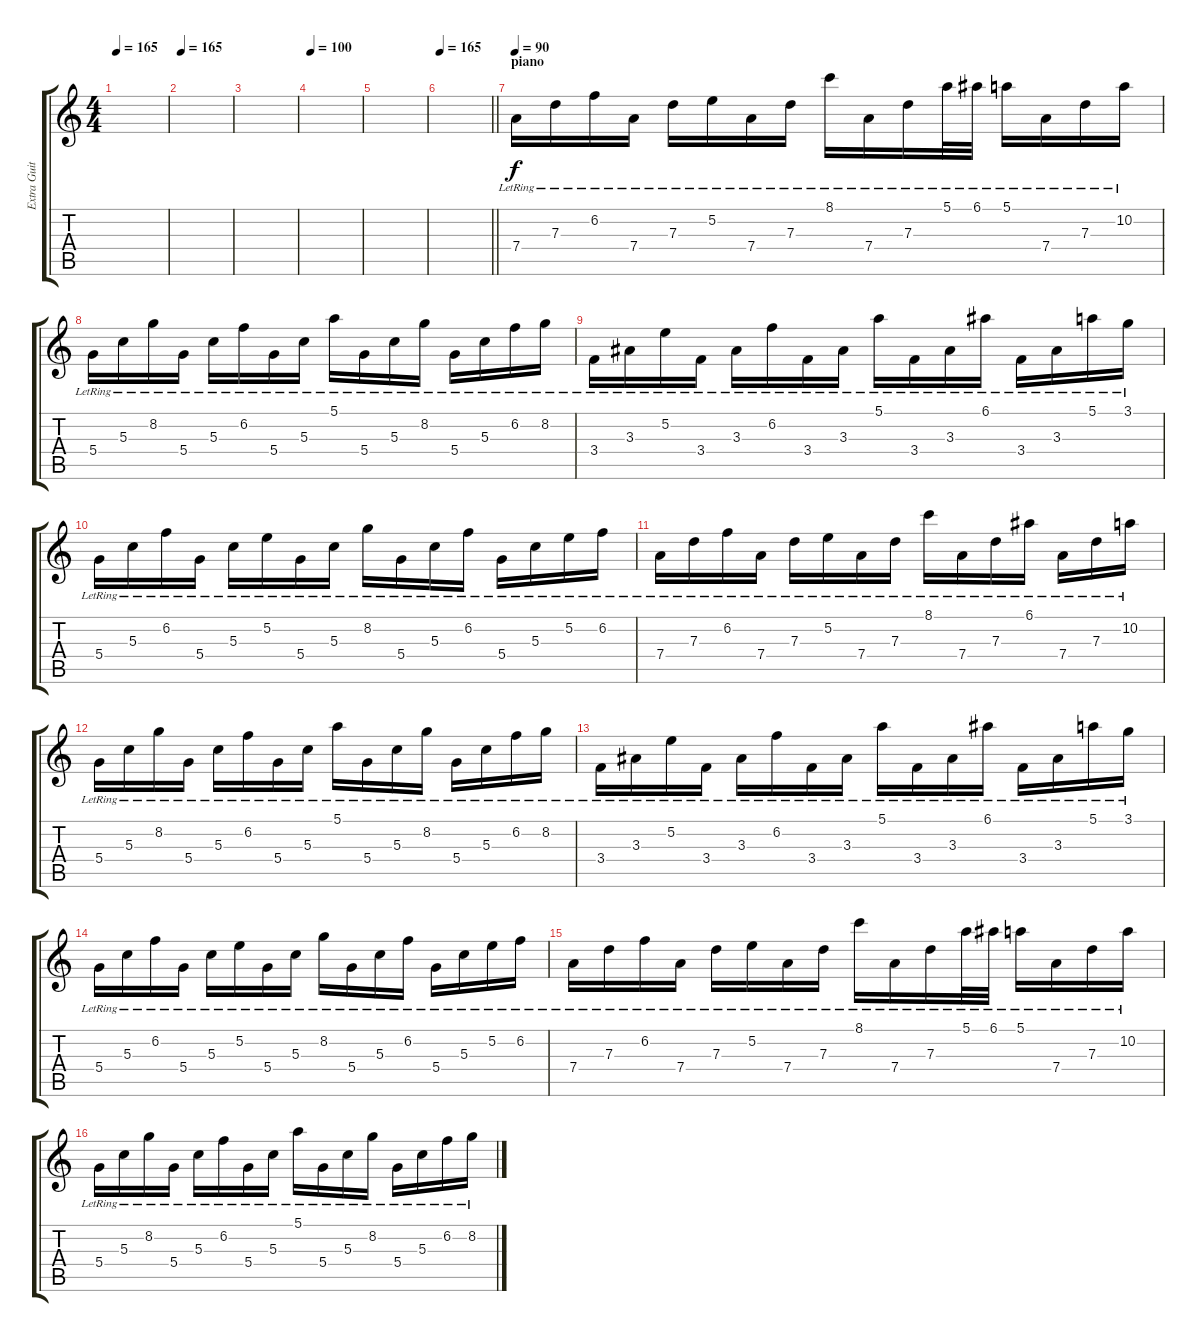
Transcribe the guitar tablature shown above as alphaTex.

\track ("Extra Guitar (ignore it)" "Extra Guit") {instrument acousticguitarsteel}
\staff {score tabs}
\tuning (E4 B3 G3 D3 A2 D2) {hide}
\ts (4 4)
\tempo 165
\clef g2
\ks c
|
\tempo 165
|
|
\tempo 100
|
|
\tempo 165
\barLineRight lightlight
|
\section ("" "piano")
\tempo 90
7.4{lr}.16 7.3{lr}.16 6.2{lr}.16 7.4{lr}.16 7.3{lr}.16 5.2{lr}.16 7.4{lr}.16 7.3{lr}.16 8.1{lr}.16 7.4{lr}.16 7.3{lr}.16 5.1{lr}.32 6.1{lr}.32 5.1{lr}.16 7.4{lr}.16 7.3{lr}.16 10.2{lr}.16 |
5.4{lr}.16 5.3{lr}.16 8.2{lr}.16 5.4{lr}.16 5.3{lr}.16 6.2{lr}.16 5.4{lr}.16 5.3{lr}.16 5.1{lr}.16 5.4{lr}.16 5.3{lr}.16 8.2{lr}.16 5.4{lr}.16 5.3{lr}.16 6.2{lr}.16 8.2{lr}.16 |
3.4{lr}.16 3.3{lr}.16 5.2{lr}.16 3.4{lr}.16 3.3{lr}.16 6.2{lr}.16 3.4{lr}.16 3.3{lr}.16 5.1{lr}.16 3.4{lr}.16 3.3{lr}.16 6.1{lr}.16 3.4{lr}.16 3.3{lr}.16 5.1{lr}.16 3.1{lr}.16 |
5.4{lr}.16 5.3{lr}.16 6.2{lr}.16 5.4{lr}.16 5.3{lr}.16 5.2{lr}.16 5.4{lr}.16 5.3{lr}.16 8.2{lr}.16 5.4{lr}.16 5.3{lr}.16 6.2{lr}.16 5.4{lr}.16 5.3{lr}.16 5.2{lr}.16 6.2{lr}.16 |
7.4{lr}.16 7.3{lr}.16 6.2{lr}.16 7.4{lr}.16 7.3{lr}.16 5.2{lr}.16 7.4{lr}.16 7.3{lr}.16 8.1{lr}.16 7.4{lr}.16 7.3{lr}.16 6.1{lr}.16 7.4{lr}.16 7.3{lr}.16 10.2{lr}.16 |
5.4{lr}.16 5.3{lr}.16 8.2{lr}.16 5.4{lr}.16 5.3{lr}.16 6.2{lr}.16 5.4{lr}.16 5.3{lr}.16 5.1{lr}.16 5.4{lr}.16 5.3{lr}.16 8.2{lr}.16 5.4{lr}.16 5.3{lr}.16 6.2{lr}.16 8.2{lr}.16 |
3.4{lr}.16 3.3{lr}.16 5.2{lr}.16 3.4{lr}.16 3.3{lr}.16 6.2{lr}.16 3.4{lr}.16 3.3{lr}.16 5.1{lr}.16 3.4{lr}.16 3.3{lr}.16 6.1{lr}.16 3.4{lr}.16 3.3{lr}.16 5.1{lr}.16 3.1{lr}.16 |
5.4{lr}.16 5.3{lr}.16 6.2{lr}.16 5.4{lr}.16 5.3{lr}.16 5.2{lr}.16 5.4{lr}.16 5.3{lr}.16 8.2{lr}.16 5.4{lr}.16 5.3{lr}.16 6.2{lr}.16 5.4{lr}.16 5.3{lr}.16 5.2{lr}.16 6.2{lr}.16 |
7.4{lr}.16 7.3{lr}.16 6.2{lr}.16 7.4{lr}.16 7.3{lr}.16 5.2{lr}.16 7.4{lr}.16 7.3{lr}.16 8.1{lr}.16 7.4{lr}.16 7.3{lr}.16 5.1{lr}.32 6.1{lr}.32 5.1{lr}.16 7.4{lr}.16 7.3{lr}.16 10.2{lr}.16 |
5.4{lr}.16 5.3{lr}.16 8.2{lr}.16 5.4{lr}.16 5.3{lr}.16 6.2{lr}.16 5.4{lr}.16 5.3{lr}.16 5.1{lr}.16 5.4{lr}.16 5.3{lr}.16 8.2{lr}.16 5.4{lr}.16 5.3{lr}.16 6.2{lr}.16 8.2{lr}.16
